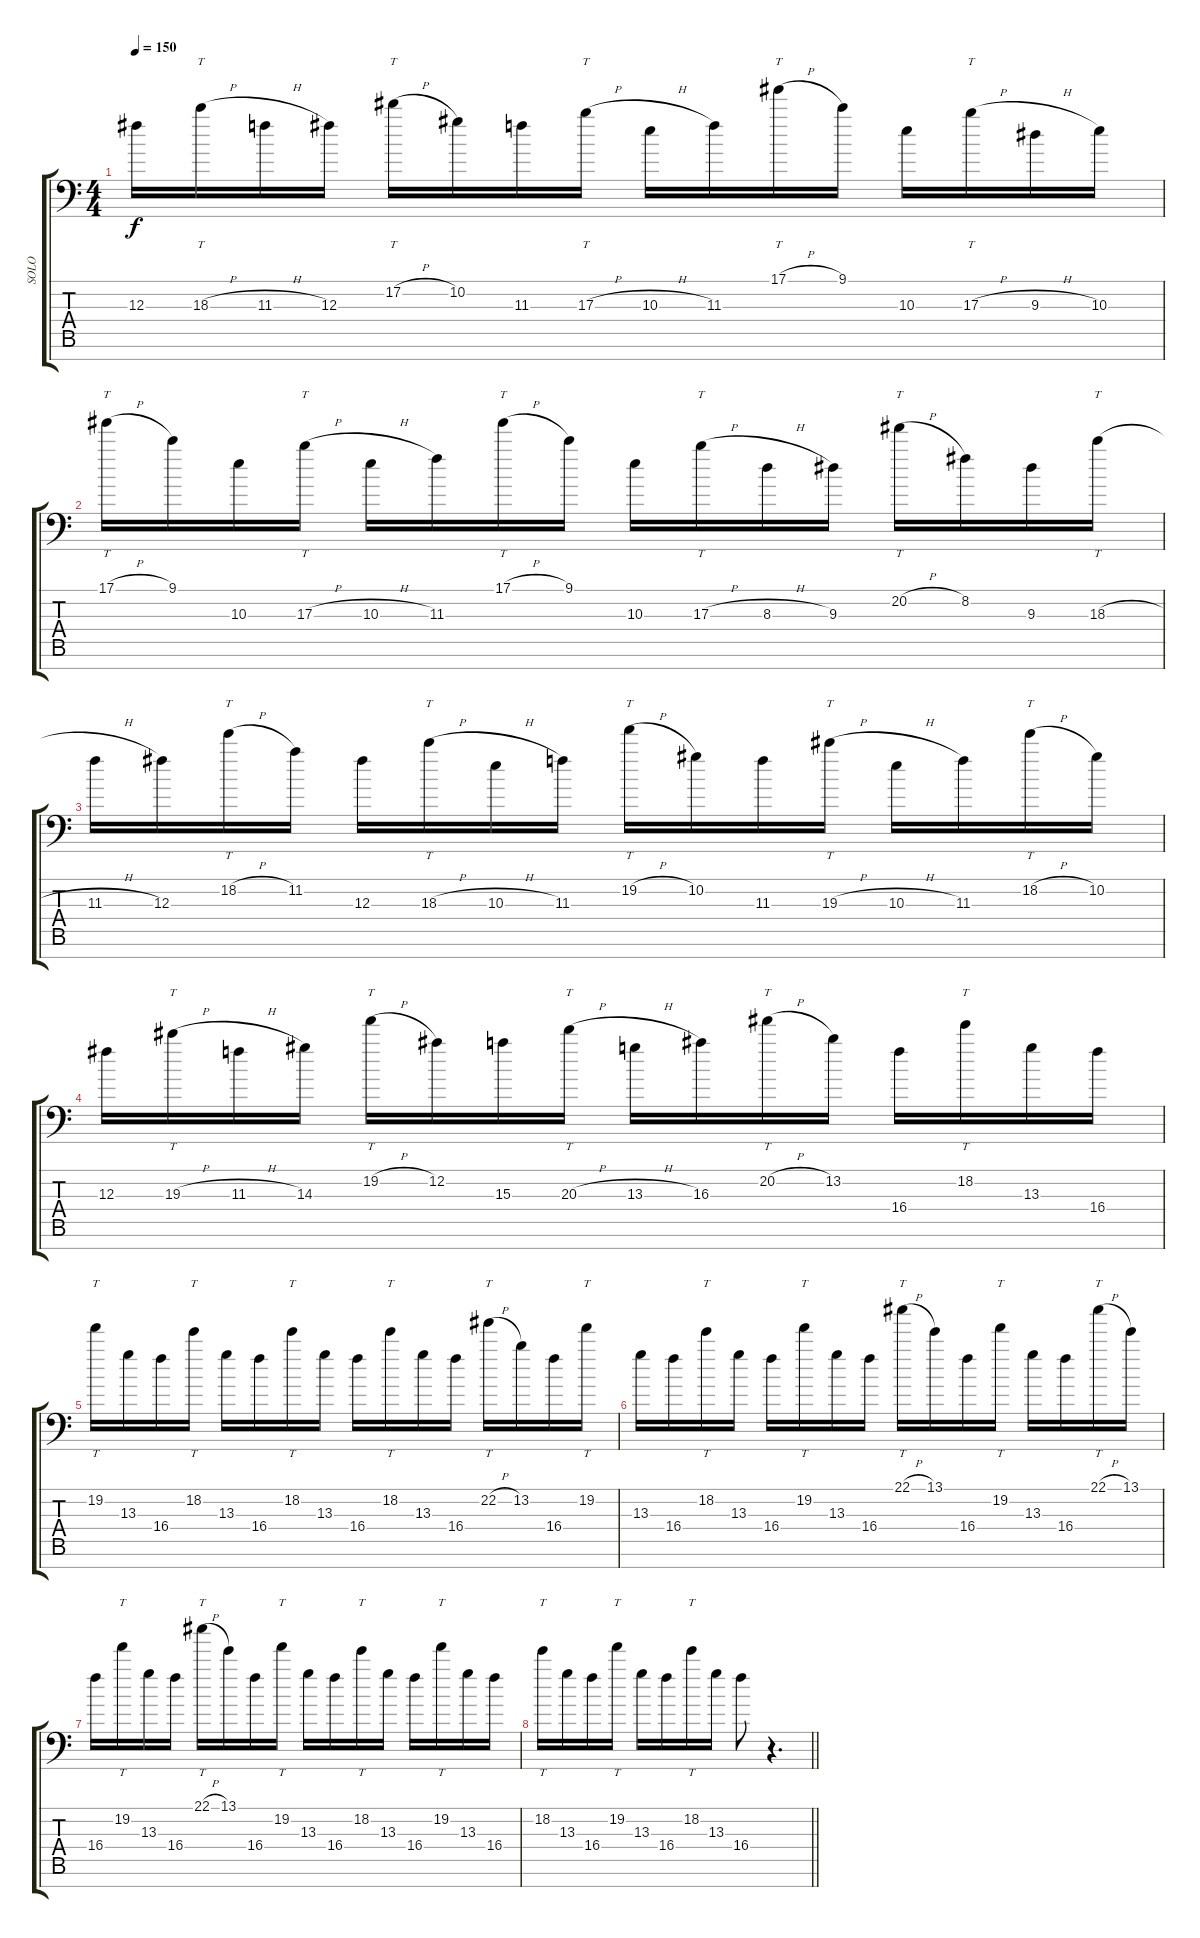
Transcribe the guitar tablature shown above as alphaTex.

\track ("SOLO" "SOLO") {instrument distortionguitar}
\staff {score tabs}
\tuning (Eb4 Bb3 Gb3 Db3 Ab2 Eb2 Bb1) {hide}
\ts (4 4)
\tempo 150
\clef f4
\ks c
12.3.16{dy f} 18.3{h}.16{tt} 11.3{h}.16 12.3.16 17.2{h}.16{tt} 10.2.16 11.3.16 17.3{h}.16{tt} 10.3{h}.16 11.3.16 17.1{h}.16{tt} 9.1.16 10.3.16 17.3{h}.16{tt} 9.3{h}.16 10.3.16 |
17.1{h}.16{tt} 9.1.16 10.3.16 17.3{h}.16{tt} 10.3{h}.16 11.3.16 17.1{h}.16{tt} 9.1.16 10.3.16 17.3{h}.16{tt} 8.3{h}.16 9.3.16 20.2{h}.16{tt} 8.2.16 9.3.16 18.3{h}.16{tt} |
11.3{h}.16 12.3.16 18.2{h}.16{tt} 11.2.16 12.3.16 18.3{h}.16{tt} 10.3{h}.16 11.3.16 19.2{h}.16{tt} 10.2.16 11.3.16 19.3{h}.16{tt} 10.3{h}.16 11.3.16 18.2{h}.16{tt} 10.2.16 |
12.3.16 19.3{h}.16{tt} 11.3{h}.16 14.3.16 19.2{h}.16{tt} 12.2.16 15.3.16 20.3{h}.16{tt} 13.3{h}.16 16.3.16 20.2{h}.16{tt} 13.2.16 16.4.16 18.2.16{tt} 13.3.16 16.4.16 |
19.2.16{tt} 13.3.16 16.4.16 18.2.16{tt} 13.3.16 16.4.16 18.2.16{tt} 13.3.16 16.4.16 18.2.16{tt} 13.3.16 16.4.16 22.2{h}.16{tt} 13.2.16 16.4.16 19.2.16{tt} |
13.3.16 16.4.16 18.2.16{tt} 13.3.16 16.4.16 19.2.16{tt} 13.3.16 16.4.16 22.1{h}.16{tt} 13.1.16 16.4.16 19.2.16{tt} 13.3.16 16.4.16 22.1{h}.16{tt} 13.1.16 |
16.4.16 19.2.16{tt} 13.3.16 16.4.16 22.1{h}.16{tt} 13.1.16 16.4.16 19.2.16{tt} 13.3.16 16.4.16 18.2.16{tt} 13.3.16 16.4.16 19.2.16{tt} 13.3.16 16.4.16 |
\barLineRight lightlight
18.2.16{tt} 13.3.16 16.4.16 19.2.16{tt} 13.3.16 16.4.16 18.2.16{tt} 13.3.16 16.4.8 r.4{d}
